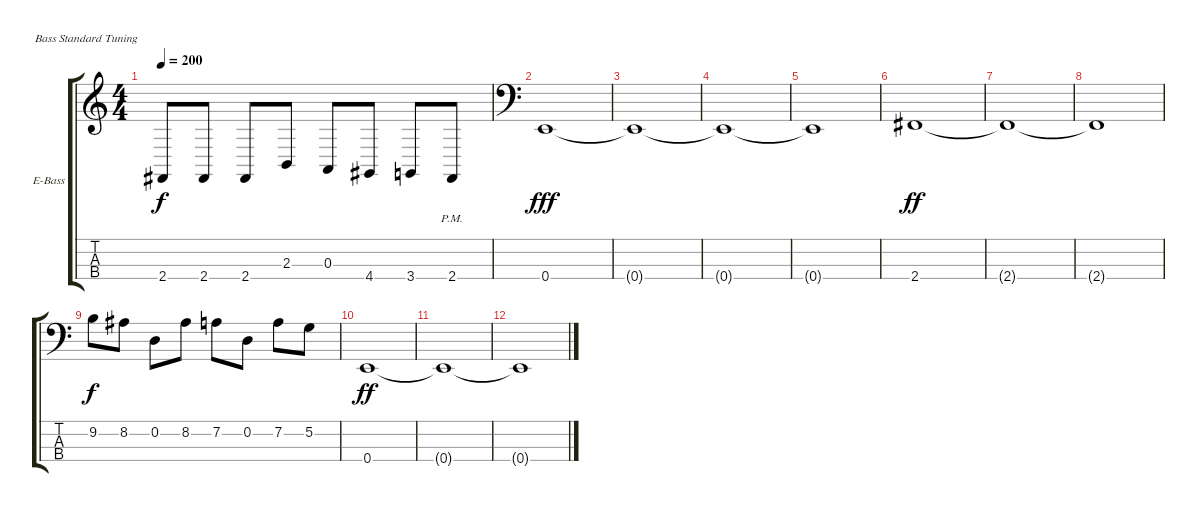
\defaultSystemsLayout 4
\bracketExtendMode groupsimilarinstruments
\firstSystemTrackNameOrientation horizontal
\otherSystemsTrackNameOrientation horizontal
\track ("Electric Bass" "E-Bass") {instrument electricbassfinger}
\staff {score tabs}
\tuning (G2 D2 A1 E1)
\ts (4 4)
\tempo 200
\clef g2
\ks c
2.4.8{dy f} 2.4.8 2.4.8 2.3.8 0.3.8 4.4.8 3.4.8 2.4{pm}.8 |
\clef f4
0.4.1{dy fff} |
0.4{t}.1 |
0.4{t}.1 |
0.4{t}.1 |
2.4.1{dy ff} |
2.4{t}.1 |
2.4{t}.1 |
9.2.8{dy f} 8.2.8 0.2.8 8.2.8 7.2.8 0.2.8 7.2.8 5.2.8 |
0.4.1{dy ff} |
0.4{t}.1 |
0.4{t}.1
